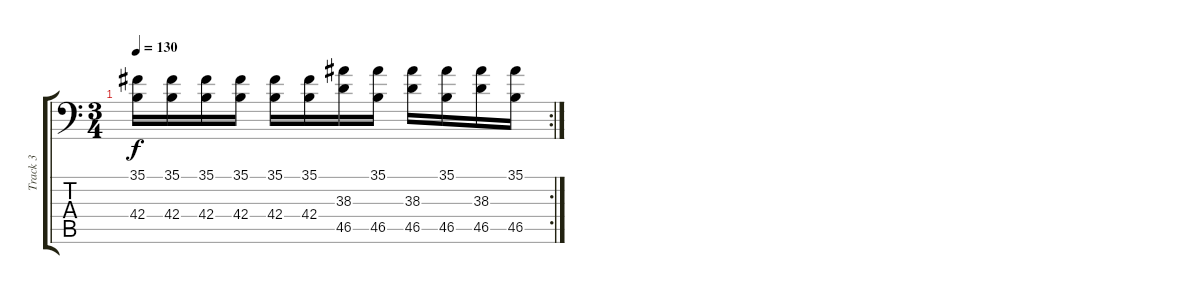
\track ("Track 3" "Track 3") {instrument acousticgrandpiano}
\staff {score tabs}
\tuning (C-1 C-1 C-1 C-1 C-1 C-1) {hide}
\rc 2
\ts (3 4)
\tempo 130
\clef f4
\ks c
(35.1 42.4).16{dy f} (35.1 42.4).16 (35.1 42.4).16 (35.1 42.4).16 (35.1 42.4).16 (35.1 42.4).16 (38.3 46.5).16 (35.1 46.5).16 (38.3 46.5).16 (35.1 46.5).16 (38.3 46.5).16 (35.1 46.5).16
